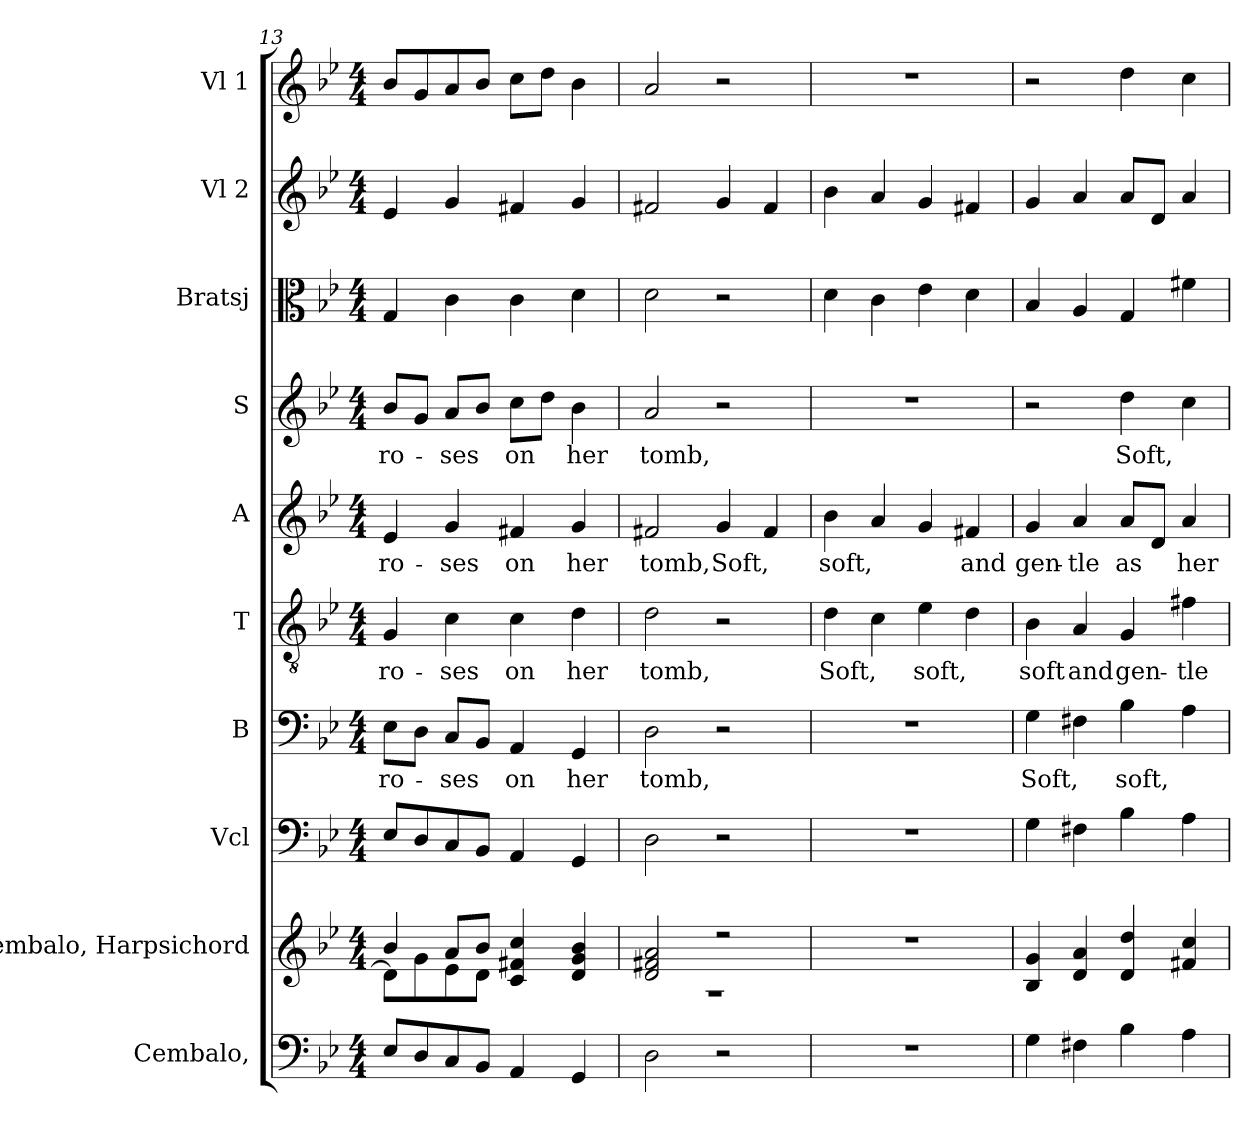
**kern	**kern	**kern	**kern	**text	**kern	**text	**kern	**text	**kern	**text	**kern	**kern	**kern
*part10	*part9	*part8	*part7	*part7	*part6	*part6	*part5	*part5	*part4	*part4	*part3	*part2	*part1
*staff10	*staff9	*staff8	*staff7	*staff7	*staff6	*staff6	*staff5	*staff5	*staff4	*staff4	*staff3	*staff2	*staff1
*I"Cembalo,	*I"Cembalo, Harpsichord	*I"Vcl	*I"B	*	*I"T	*	*I"A	*	*I"S	*	*I"Bratsj	*I"Vl 2	*I"Vl 1
*	*I'Hpschd	*I'Vc	*	*	*	*	*	*	*	*	*	*	*
*clefF4	*clefG2	*clefF4	*clefF4	*	*clefGv2	*	*clefG2	*	*clefG2	*	*clefC3	*clefG2	*clefG2
*k[b-e-]	*k[b-e-]	*k[b-e-]	*k[b-e-]	*	*k[b-e-]	*	*k[b-e-]	*	*k[b-e-]	*	*k[b-e-]	*k[b-e-]	*k[b-e-]
*M4/4	*M4/4	*M4/4	*M4/4	*	*M4/4	*	*M4/4	*	*M4/4	*	*M4/4	*M4/4	*M4/4
=13	=13	=13	=13	=13	=13	=13	=13	=13	=13	=13	=13	=13	=13
*	*^	*	*	*	*	*	*	*	*	*	*	*	*
!	!	!	!	!	!LO:LY:b	!	!LO:LY:b	!	!LO:LY:b	!	!LO:LY:b	!	!	!
8E-/L	4b-/	8d\L]	8E-/L	8E-\L	ro-	4G/	ro-	4e-/	ro-	8b-/L	ro-	4G/	4e-/	8b-/L
8D/	.	8g\	8D/	8D\J	.	.	.	.	.	8g/J	.	.	.	8g/
!	!	!	!	!	!LO:LY:b	!	!LO:LY:b	!	!LO:LY:b	!	!LO:LY:b	!	!	!
8C/	8a/L	8e-\	8C/	8C/L	-ses	4c\	-ses	4g/	-ses	8a/L	-ses	4c\	4g/	8a/
8BB-/J	8b-/J	8d\J	8BB-/J	8BB-/J	.	.	.	.	.	8b-/J	.	.	.	8b-/J
!	!	!	!	!	!LO:LY:b	!	!LO:LY:b	!	!LO:LY:b	!	!LO:LY:b	!	!	!
4AA/	4c/ 4f#X/ 4cc/	2ryy	4AA/	4AA/	on	4c\	on	4f#X/	on	8cc\L	on	4c\	4f#X/	8cc\L
.	.	.	.	.	.	.	.	.	.	8dd\J	.	.	.	8dd\J
!	!	!	!	!	!LO:LY:b	!	!LO:LY:b	!	!LO:LY:b	!	!LO:LY:b	!	!	!
4GG/	4d/ 4g/ 4b-/	.	4GG/	4GG/	her	4d\	her	4g/	her	4b-\	her	4d\	4g/	4b-\
=14	=14	=14	=14	=14	=14	=14	=14	=14	=14	=14	=14	=14	=14	=14
!	!	!	!	!	!LO:LY:b	!	!LO:LY:b	!	!LO:LY:b	!	!LO:LY:b	!	!	!
2D\	2d/ 2f#X/ 2a/	1r	2D\	2D\	tomb,	2d\	tomb,	2f#X/	tomb,	2a/	tomb,	2d\	2f#X/	2a/
!	!	!	!	!	!	!	!	!	!LO:LY:b	!	!	!	!	!
2r	2r	.	2r	2r	.	2r	.	4g/	Soft,	2r	.	2r	4g/	2r
.	.	.	.	.	.	.	.	4f#/	.	.	.	.	4f#/	.
*	*v	*v	*	*	*	*	*	*	*	*	*	*	*	*
=15	=15	=15	=15	=15	=15	=15	=15	=15	=15	=15	=15	=15	=15
!	!	!	!	!	!	!LO:LY:b	!	!LO:LY:b	!	!	!	!	!
1r	1r	1r	1r	.	4d\	Soft,	4b-\	soft,	1r	.	4d\	4b-\	1r
.	.	.	.	.	4c\	.	4a/	.	.	.	4c\	4a/	.
!	!	!	!	!	!	!LO:LY:b	!	!	!	!	!	!	!
.	.	.	.	.	4e-\	soft,	4g/	.	.	.	4e-\	4g/	.
!	!	!	!	!	!	!	!	!LO:LY:b	!	!	!	!	!
.	.	.	.	.	4d\	.	4f#X/	and	.	.	4d\	4f#X/	.
=16	=16	=16	=16	=16	=16	=16	=16	=16	=16	=16	=16	=16	=16
!	!	!	!	!LO:LY:b	!	!LO:LY:b	!	!LO:LY:b	!	!	!	!	!
4G\	4B-/ 4g/	4G\	4G\	Soft,	4B-\	soft	4g/	gen-	2r	.	4B-/	4g/	2r
!	!	!	!	!	!	!LO:LY:b	!	!LO:LY:b	!	!	!	!	!
4F#X\	4d/ 4a/	4F#X\	4F#X\	.	4A/	and	4a/	-tle	.	.	4A/	4a/	.
!	!	!	!	!LO:LY:b	!	!LO:LY:b	!	!LO:LY:b	!	!LO:LY:b	!	!	!
4B-\	4d/ 4dd/	4B-\	4B-\	soft,	4G/	gen-	8a/L	as	4dd\	Soft,	4G/	8a/L	4dd\
.	.	.	.	.	.	.	8d/J	.	.	.	.	8d/J	.
!	!	!	!	!	!	!LO:LY:b	!	!LO:LY:b	!	!	!	!	!
4A\	4f#X/ 4cc/	4A\	4A\	.	4f#X\	-tle	4a/	her	4cc\	.	4f#X\	4a/	4cc\
=	=	=	=	=	=	=	=	=	=	=	=	=	=
*-	*-	*-	*-	*-	*-	*-	*-	*-	*-	*-	*-	*-	*-
